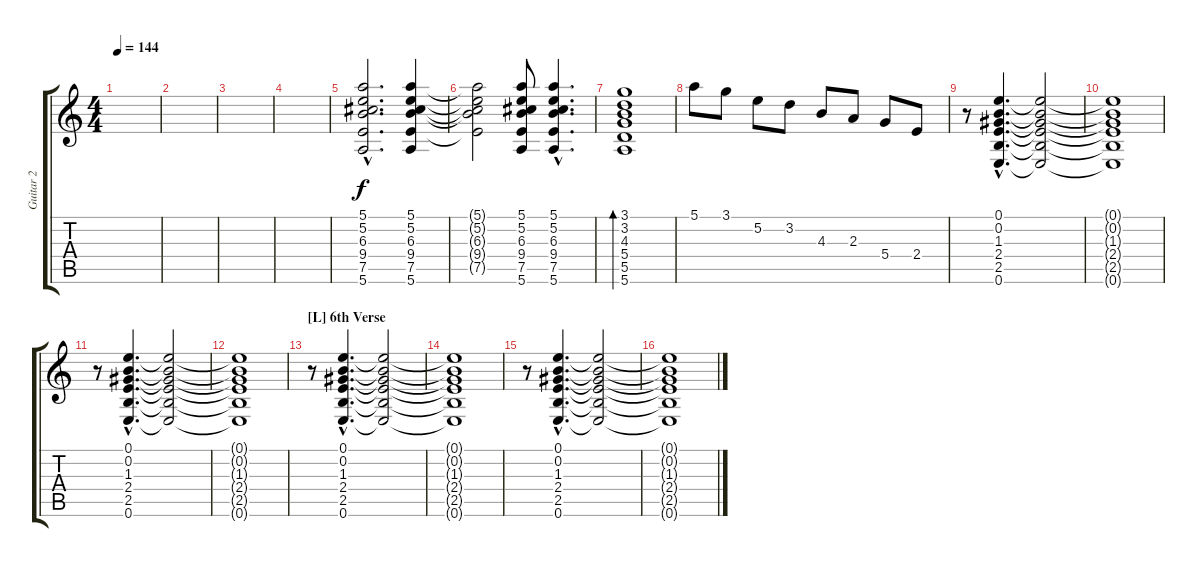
\track ("Guitar 2" "Guitar 2") {instrument electricguitarjazz}
\staff {score tabs}
\tuning (E4 B3 G3 D3 A2 E2) {hide}
\ts (4 4)
\tempo 144
\clef g2
\ks c
|
|
|
|
(5.1{hac} 5.2{hac} 6.3{hac} 9.4{hac} 7.5{hac} 5.6{hac}).2{d} (5.1 5.2 6.3 9.4 7.5 5.6).4 |
(5.1{t} 5.2{t} 6.3{t} 9.4{t} 7.5{t}).2 (5.1 5.2 6.3 9.4 7.5 5.6).8 (5.1{hac} 5.2{hac} 6.3{hac} 9.4{hac} 7.5{hac} 5.6{hac}).4{d} |
(3.1 3.2 4.3 5.4 5.5 5.6).1{bd 120} |
5.1.8 3.1.8 5.2.8 3.2.8 4.3.8 2.3.8 5.4.8 2.4.8 |
r.8 (0.1{hac} 0.2{hac} 1.3{hac} 2.4{hac} 2.5{hac} 0.6{hac}).4{d} (0.1{t} 0.2{t} 1.3{t} 2.4{t} 2.5{t} 0.6{t}).2 |
(0.1{t} 0.2{t} 1.3{t} 2.4{t} 2.5{t} 0.6{t}).1 |
r.8 (0.1{hac} 0.2{hac} 1.3{hac} 2.4{hac} 2.5{hac} 0.6{hac}).4{d} (0.1{t} 0.2{t} 1.3{t} 2.4{t} 2.5{t} 0.6{t}).2 |
(0.1{t} 0.2{t} 1.3{t} 2.4{t} 2.5{t} 0.6{t}).1 |
\section ("" "[L] 6th Verse")
r.8 (0.1{hac} 0.2{hac} 1.3{hac} 2.4{hac} 2.5{hac} 0.6{hac}).4{d} (0.1{t} 0.2{t} 1.3{t} 2.4{t} 2.5{t} 0.6{t}).2 |
(0.1{t} 0.2{t} 1.3{t} 2.4{t} 2.5{t} 0.6{t}).1 |
r.8 (0.1{hac} 0.2{hac} 1.3{hac} 2.4{hac} 2.5{hac} 0.6{hac}).4{d} (0.1{t} 0.2{t} 1.3{t} 2.4{t} 2.5{t} 0.6{t}).2 |
(0.1{t} 0.2{t} 1.3{t} 2.4{t} 2.5{t} 0.6{t}).1
